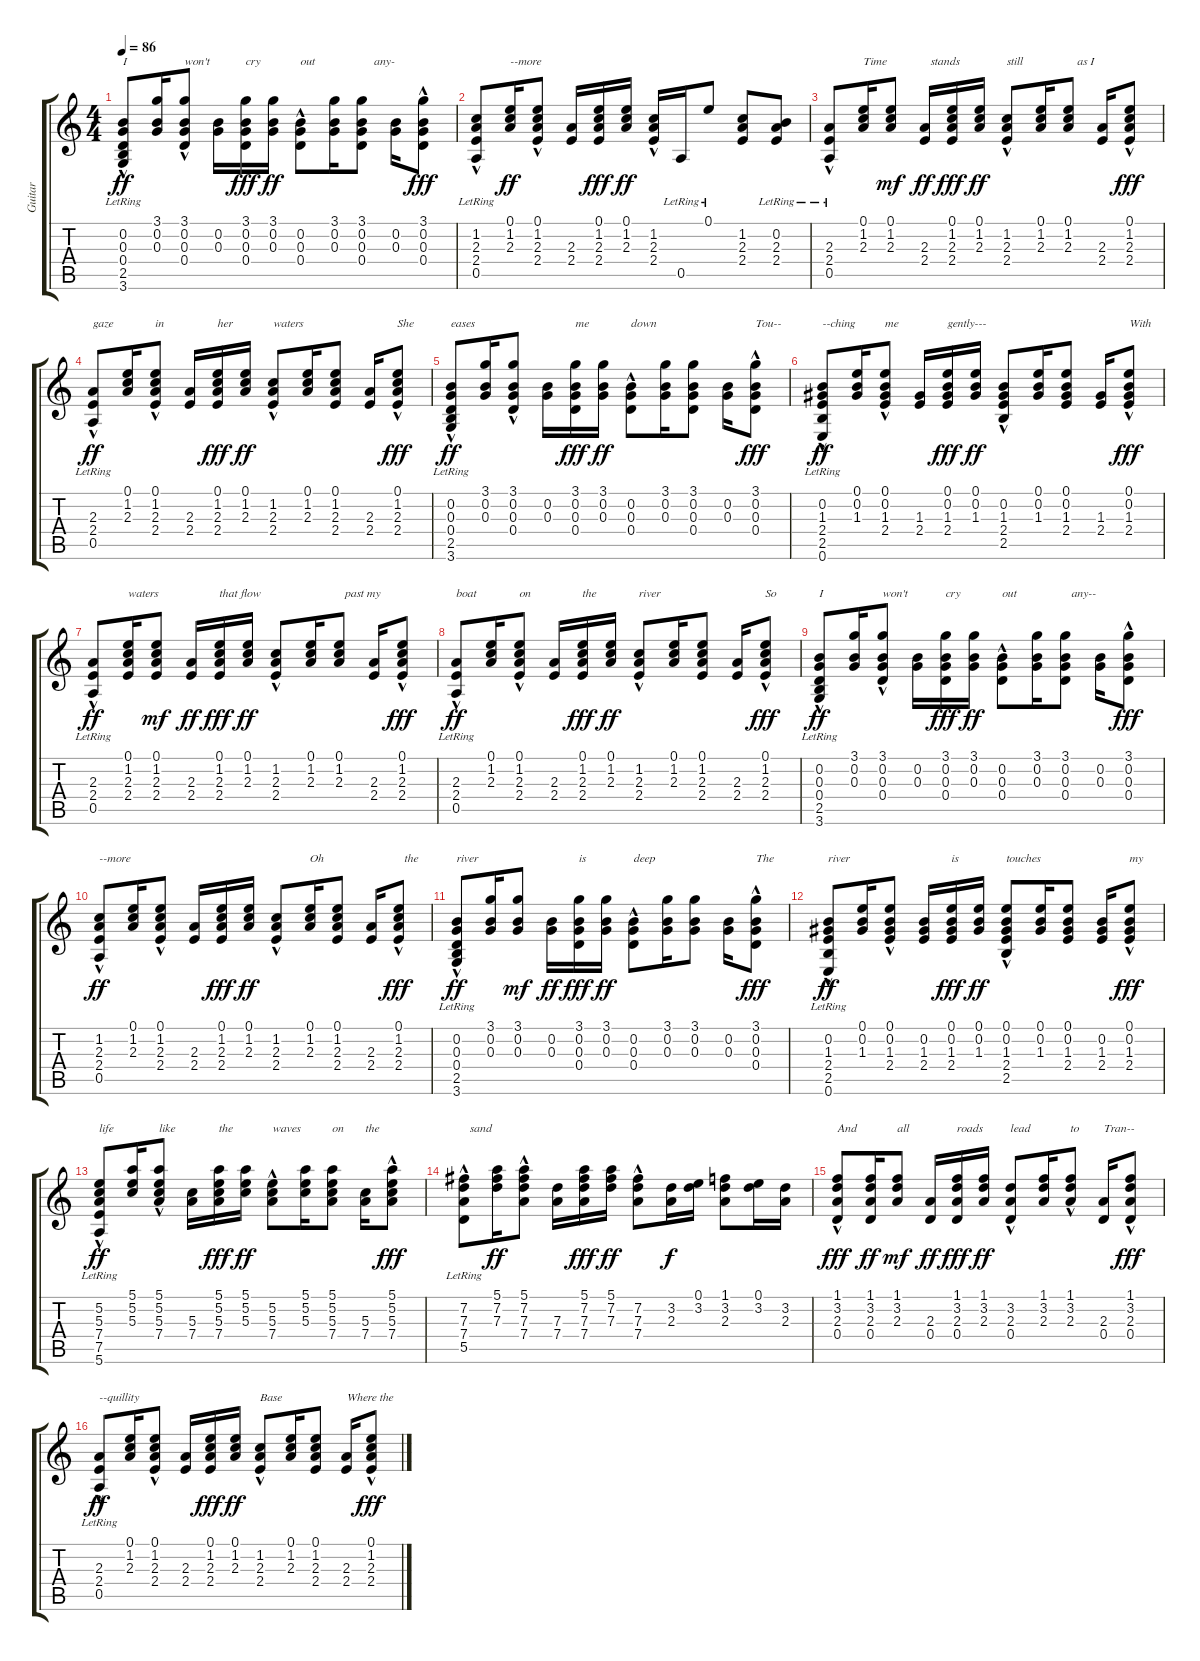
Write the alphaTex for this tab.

\track ("Guitar" "Guitar") {instrument acousticguitarsteel}
\staff {score tabs}
\tuning (E4 B3 G3 D3 A2 E2) {hide}
\ts (4 4)
\tempo 86
\clef g2
\ks c
(0.2{hac} 0.3{hac} 0.4 2.5 3.6{lr}).8{txt "I" dy ff} (3.1 0.2 0.3).16 (3.1 0.2 0.3{hac} 0.4).8{txt "won't"} (0.2 0.3).16 (3.1 0.2 0.3 0.4).16{txt "cry" dy fff} (3.1 0.2 0.3).16{dy ff} (0.2{hac} 0.3{hac} 0.4).8{txt "out"} (3.1 0.2 0.3).16 (3.1 0.2 0.3 0.4).8{txt "    any-"} (0.2 0.3).16 (3.1 0.2 0.3{hac} 0.4{hac}).8{dy fff} |
(1.2{hac} 2.3{hac} 2.4 0.5{lr}).8 (0.1 1.2 2.3).16{txt "--more" dy ff} (0.1 1.2 2.3 2.4{hac}).8 (2.3 2.4).16 (0.1 1.2 2.3 2.4).16{dy fff} (0.1 1.2 2.3).16{dy ff} (1.2{hac} 2.3{hac} 2.4).16 0.5{lr}.16 0.1{lr}.8 (1.2 2.3 2.4).8 (0.2{lr} 2.3 2.4).8 |
(2.3{hac} 2.4{hac} 0.5{lr}).8 (0.1 1.2 2.3).16{txt "Time"} (0.1 1.2 2.3).8{dy mf} (2.3 2.4).16{txt "  stands" dy ff} (0.1 1.2 2.3 2.4).16{dy fff} (0.1 1.2 2.3).16{dy ff} (1.2{hac} 2.3{hac} 2.4).8{txt "still"} (0.1 1.2 2.3).16 (0.1 1.2 2.3).8{txt "   as I"} (2.3 2.4).16 (0.1 1.2 2.3{hac} 2.4{hac}).8{dy fff} |
(2.3{hac} 2.4{hac} 0.5{lr}).8{txt "gaze" dy ff} (0.1 1.2 2.3).16 (0.1 1.2 2.3 2.4{hac}).8{txt "in"} (2.3 2.4).16 (0.1 1.2 2.3 2.4).16{txt "her" dy fff} (0.1 1.2 2.3).16{dy ff} (1.2{hac} 2.3{hac} 2.4).8{txt "waters"} (0.1 1.2 2.3).16 (0.1 1.2 2.3 2.4).8 (2.3 2.4).16 (0.1 1.2 2.3{hac} 2.4{hac}).8{txt "She" dy fff} |
(0.2{hac} 0.3{hac} 0.4 2.5 3.6{lr}).8{txt "eases" dy ff} (3.1 0.2 0.3).16 (3.1 0.2 0.3{hac} 0.4).8 (0.2 0.3).16 (3.1 0.2 0.3 0.4).16{txt "me" dy fff} (3.1 0.2 0.3).16{dy ff} (0.2{hac} 0.3{hac} 0.4).8{txt "down"} (3.1 0.2 0.3).16 (3.1 0.2 0.3 0.4).8 (0.2 0.3).16 (3.1 0.2 0.3{hac} 0.4{hac}).8{txt "Tou--" dy fff} |
(0.2{hac} 1.3 2.4 2.5 0.6{lr}).8{txt "--ching" dy ff} (0.1 0.2 1.3).16 (0.1 0.2 1.3 2.4{hac}).8{txt "me"} (1.3 2.4).16 (0.1 0.2 1.3 2.4).16{txt "gently---" dy fff} (0.1 0.2 1.3).16{dy ff} (0.2{hac} 1.3{hac} 2.4 2.5).8 (0.1 0.2 1.3).16 (0.1 0.2 1.3 2.4).8 (1.3 2.4).16 (0.1 0.2 1.3{hac} 2.4{hac}).8{txt "With" dy fff} |
(2.3{hac} 2.4{hac} 0.5{lr}).8{dy ff} (0.1 1.2 2.3 2.4).16{txt "waters"} (0.1 1.2 2.3 2.4).8{dy mf} (2.3 2.4).16{dy ff} (0.1 1.2 2.3 2.4).16{txt "that flow" dy fff} (0.1 1.2 2.3).16{dy ff} (1.2{hac} 2.3{hac} 2.4).8 (0.1 1.2 2.3).16 (0.1 1.2 2.3).8{txt "  past my"} (2.3 2.4).16 (0.1 1.2 2.3{hac} 2.4{hac}).8{dy fff} |
(2.3{hac} 2.4{hac} 0.5{lr}).8{txt "boat" dy ff} (0.1 1.2 2.3).16 (0.1 1.2 2.3 2.4{hac}).8{txt "on"} (2.3 2.4).16 (0.1 1.2 2.3 2.4).16{txt "the" dy fff} (0.1 1.2 2.3).16{dy ff} (1.2{hac} 2.3{hac} 2.4).8{txt "river"} (0.1 1.2 2.3).16 (0.1 1.2 2.3 2.4).8 (2.3 2.4).16 (0.1 1.2 2.3{hac} 2.4{hac}).8{txt "So" dy fff} |
(0.2{hac} 0.3{hac} 0.4 2.5 3.6{lr}).8{txt "I" dy ff} (3.1 0.2 0.3).16 (3.1 0.2 0.3{hac} 0.4).8{txt "won't"} (0.2 0.3).16 (3.1 0.2 0.3 0.4).16{txt "cry" dy fff} (3.1 0.2 0.3).16{dy ff} (0.2{hac} 0.3{hac} 0.4).8{txt "out"} (3.1 0.2 0.3).16 (3.1 0.2 0.3 0.4).8{txt "  any--"} (0.2 0.3).16 (3.1 0.2 0.3{hac} 0.4{hac}).8{dy fff} |
(1.2{hac} 2.3{hac} 2.4 0.5).8{txt "--more" dy ff} (0.1 1.2 2.3).16 (0.1 1.2 2.3 2.4{hac}).8 (2.3 2.4).16 (0.1 1.2 2.3 2.4).16{dy fff} (0.1 1.2 2.3).16{dy ff} (1.2{hac} 2.3{hac} 2.4).8 (0.1 1.2 2.3).16{txt "Oh"} (0.1 1.2 2.3 2.4).8 (2.3 2.4).16 (0.1 1.2 2.3{hac} 2.4{hac}).8{txt "  the" dy fff} |
(0.2{hac} 0.3{hac} 0.4 2.5 3.6{lr}).8{txt "river" dy ff} (3.1 0.2 0.3).16 (3.1 0.2 0.3).8{dy mf} (0.2 0.3).16{dy ff} (3.1 0.2 0.3 0.4).16{txt "is" dy fff} (3.1 0.2 0.3).16{dy ff} (0.2{hac} 0.3{hac} 0.4).8{txt "deep"} (3.1 0.2 0.3).16 (3.1 0.2 0.3).8 (0.2 0.3).16 (3.1 0.2 0.3{hac} 0.4{hac}).8{txt "The" dy fff} |
(0.2{hac} 1.3 2.4{hac} 2.5 0.6{lr}).8{txt "river" dy ff} (0.1 0.2 1.3).16 (0.1 0.2 1.3 2.4{hac}).8 (0.2 1.3 2.4).16 (0.1 0.2 1.3 2.4).16{txt "is" dy fff} (0.1 0.2 1.3).16{dy ff} (0.1{hac} 0.2{hac} 1.3 2.4 2.5).8{txt "touches"} (0.1 0.2 1.3).16 (0.1 0.2 1.3 2.4).8 (0.2 1.3 2.4).16 (0.1 0.2 1.3{hac} 2.4{hac}).8{txt "my" dy fff} |
(5.2{hac} 5.3{hac} 7.4 7.5 5.6{lr}).8{txt "life" dy ff} (5.1 5.2 5.3).16 (5.1 5.2 5.3{hac} 7.4).8{txt "like"} (5.3 7.4).16 (5.1 5.2 5.3 7.4).16{txt "the" dy fff} (5.1 5.2 5.3).16{dy ff} (5.2{hac} 5.3{hac} 7.4).8{txt "waves"} (5.1 5.2 5.3).16 (5.1 5.2 5.3 7.4).8{txt "on"} (5.3 7.4).16{txt "the"} (5.1 5.2 5.3{hac} 7.4{hac}).8{dy fff} |
(7.2{hac} 7.3{hac} 7.4 5.5{lr}).8{txt "  sand"} (5.1 7.2 7.3).16{dy ff} (5.1 7.2 7.3 7.4{hac}).8 (7.3 7.4).16 (5.1 7.2 7.3 7.4).16{dy fff} (5.1 7.2 7.3).16{dy ff} (7.2{hac} 7.3{hac} 7.4).8 (3.2 2.3).16{dy f} (0.1 3.2).16 (1.1 3.2 2.3).8 (0.1 3.2).16 (3.2 2.3).16 |
(1.1 3.2{hac} 2.3{hac} 0.4).8{txt "And" dy fff} (1.1 3.2 2.3 0.4).16{dy ff} (1.1 3.2 2.3).8{txt "all" dy mf} (2.3 0.4).16{dy ff} (1.1 3.2 2.3 0.4).16{txt "roads" dy fff} (1.1 3.2 2.3).16{dy ff} (3.2{hac} 2.3{hac} 0.4).8{txt "lead"} (1.1 3.2 2.3).16 (1.1 3.2{hac} 2.3).8{txt "to"} (2.3 0.4).16{txt "Tran--"} (1.1 3.2 2.3{hac} 0.4{hac}).8{dy fff} |
(2.3{hac} 2.4{hac} 0.5{lr}).8{txt "--quillity" dy ff} (0.1 1.2 2.3).16 (0.1 1.2 2.3 2.4{hac}).8 (2.3 2.4).16 (0.1 1.2 2.3 2.4).16{dy fff} (0.1 1.2 2.3).16{dy ff} (1.2{hac} 2.3{hac} 2.4).8{txt "Base"} (0.1 1.2 2.3).16 (0.1 1.2 2.3 2.4).8 (2.3 2.4).16{txt "Where the"} (0.1 1.2 2.3{hac} 2.4{hac}).8{dy fff}
